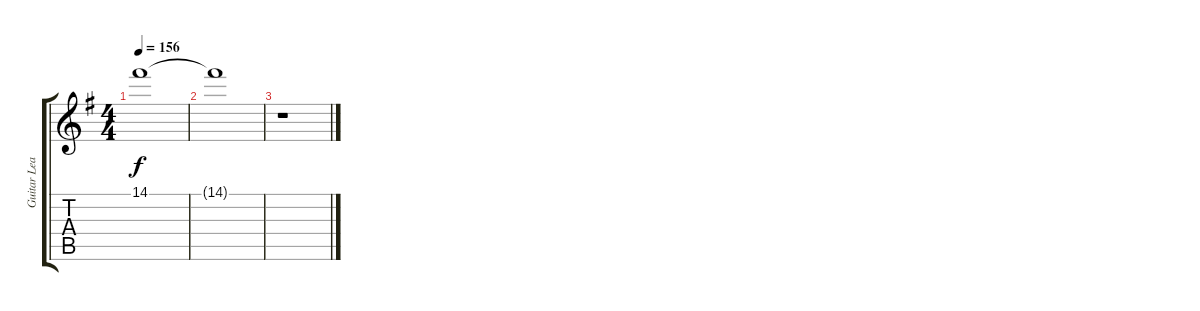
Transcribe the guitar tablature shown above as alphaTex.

\track ("Guitar Lead 1" "Guitar Lea") {instrument overdrivenguitar}
\staff {score tabs}
\tuning (E4 B3 G3 D3 A2 E2) {hide}
\ts (4 4)
\tempo 156
\clef g2
\ks g
14.1{t}.1{dy f} |
14.1{t}.1 |
r.1
